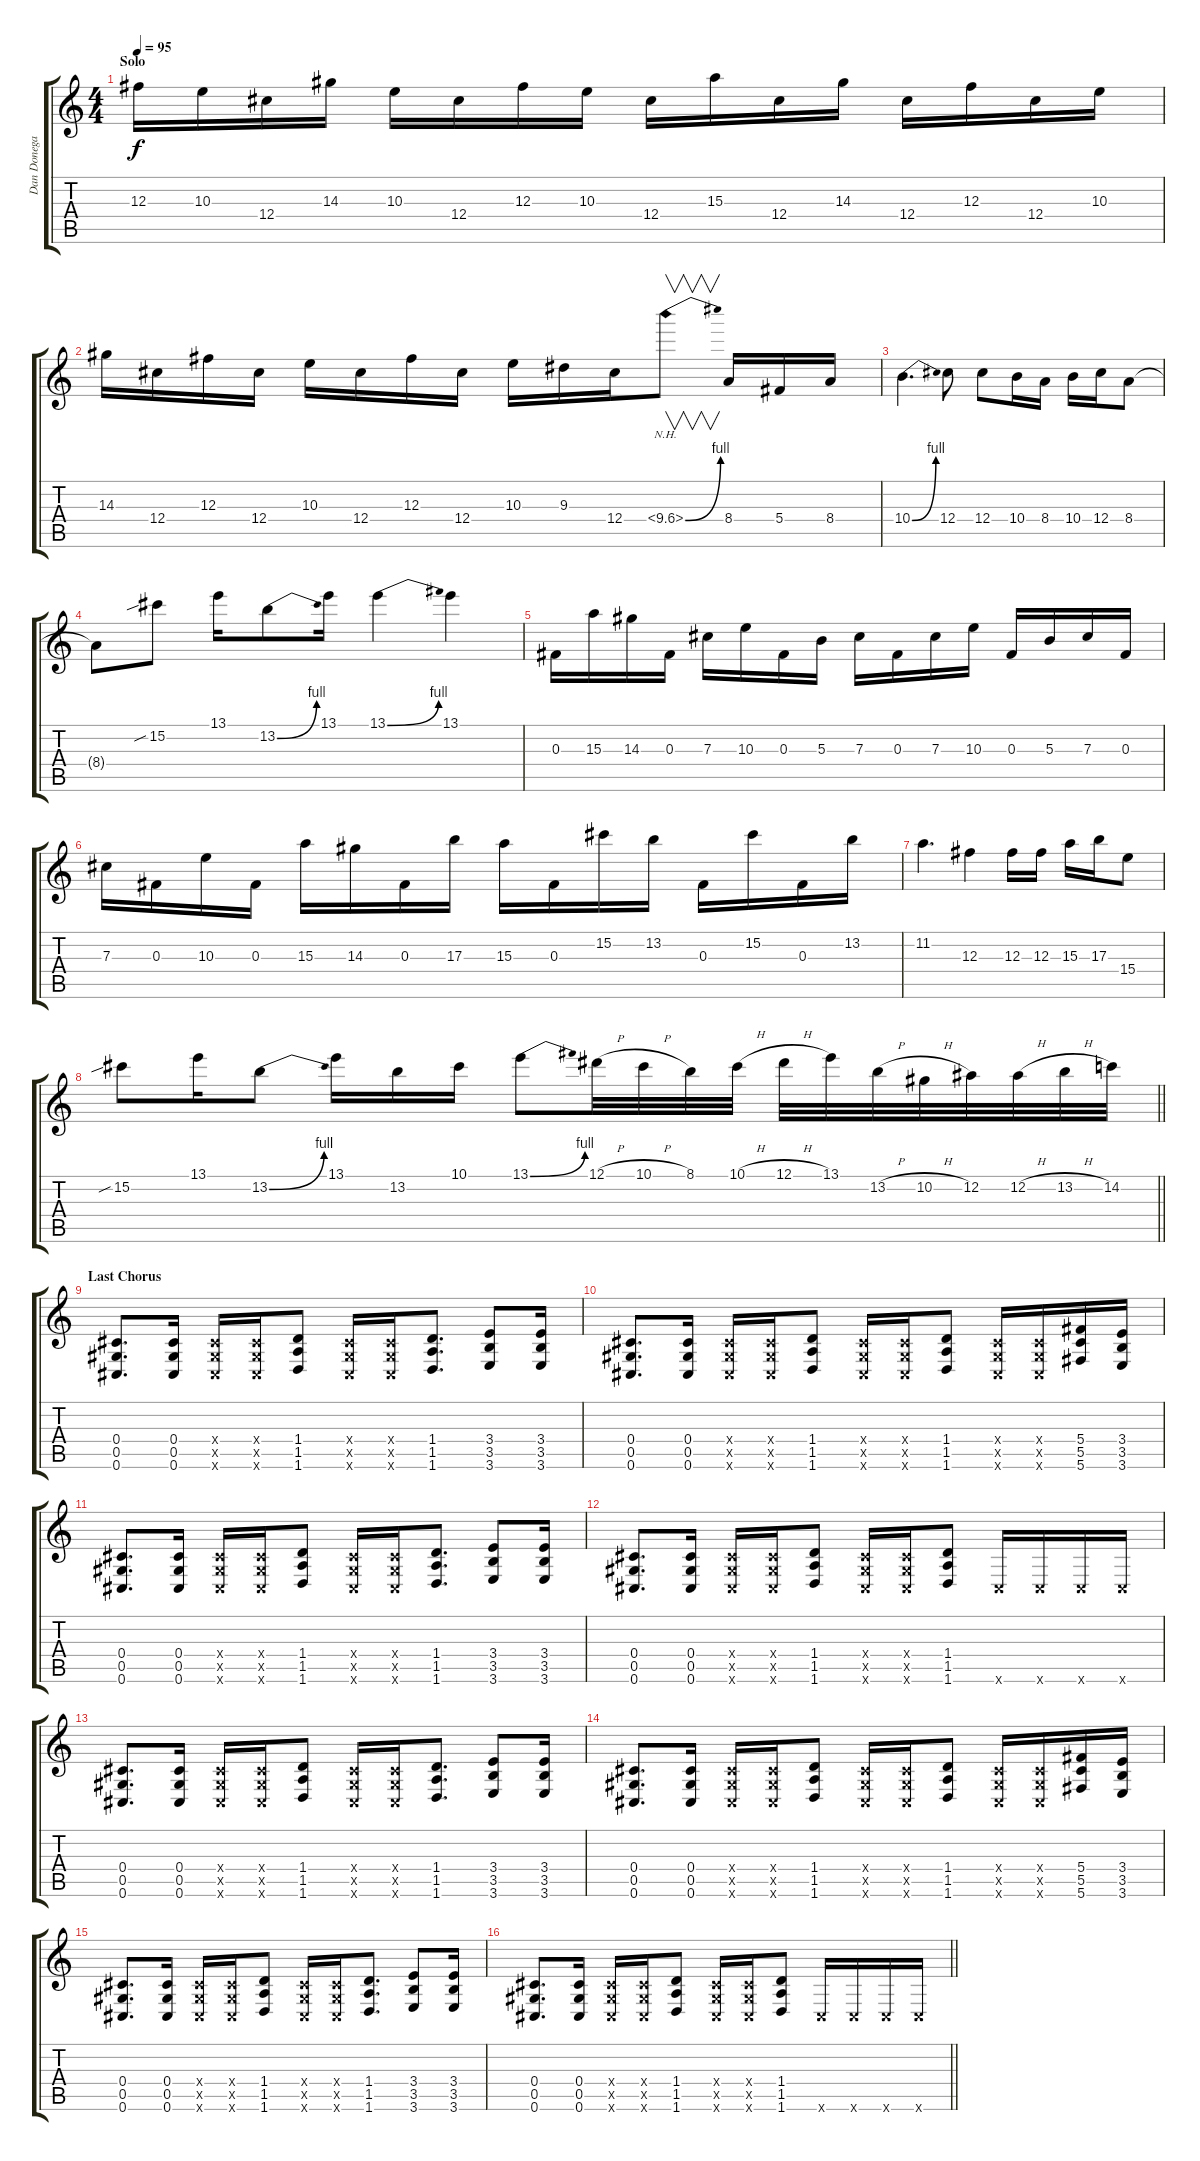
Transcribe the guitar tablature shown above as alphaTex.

\track ("Dan Donegan" "Dan Donega") {instrument distortionguitar}
\staff {score tabs}
\tuning (Eb4 Bb3 Gb3 Db3 Ab2 Db2) {hide}
\ts (4 4)
\section ("" "Solo")
\tempo 95
\clef g2
\ks c
12.3.16{dy f} 10.3.16 12.4.16 14.3.16 10.3.16 12.4.16 12.3.16 10.3.16 12.4.16 15.3.16 12.4.16 14.3.16 12.4.16 12.3.16 12.4.16 10.3.16 |
14.3.16 12.4.16 12.3.16 12.4.16 10.3.16 12.4.16 12.3.16 12.4.16 10.3.16 9.3.16 12.4.16 10.4{be (bend 0 0 60 4) nh}.8{v} 8.4.16 5.4.16 8.4.16 |
10.4{be (bend 0 0 60 4)}.4{d} 12.4.8 12.4.8 10.4.16 8.4.16 10.4.16 12.4.16 8.4.8 |
8.4{t}.8 15.2{sib}.8 13.1.16 13.2{be (bend 0 0 60 4)}.8 13.1.16 13.1{be (bend 0 0 60 4)}.4 13.1.4 |
0.3.16 15.3.16 14.3.16 0.3.16 7.3.16 10.3.16 0.3.16 5.3.16 7.3.16 0.3.16 7.3.16 10.3.16 0.3.16 5.3.16 7.3.16 0.3.16 |
7.3.16 0.3.16 10.3.16 0.3.16 15.3.16 14.3.16 0.3.16 17.3.16 15.3.16 0.3.16 15.2.16 13.2.16 0.3.16 15.2.16 0.3.16 13.2.16 |
11.2.4{d} 12.3.4 12.3.16 12.3.16 15.3.16 17.3.16 15.4.8 |
\barLineRight lightlight
15.2{sib}.8 13.1.16 13.2{be (bend 0 0 60 4)}.8 13.1.16 13.2.16 10.1.16 13.1{be (bend 0 0 60 4)}.8 12.1{h}.32 10.1{h}.32 8.1.32 10.1{h}.32 12.1{h}.32 13.1.32 13.2{h}.32 10.2{h}.32 12.2.32 12.2{h}.32 13.2{h}.32 14.2.32 |
\section ("" "Last Chorus")
(0.4 0.5 0.6).8{d} (0.4 0.5 0.6).16 (0.4{x} 0.5{x} 0.6{x}).16 (0.4{x} 0.5{x} 0.6{x}).16 (1.4 1.5 1.6).8 (0.4{x} 0.5{x} 0.6{x}).16 (0.4{x} 0.5{x} 0.6{x}).16 (1.4 1.5 1.6).8{d} (3.4 3.5 3.6).8 (3.4 3.5 3.6).16 |
(0.4 0.5 0.6).8{d} (0.4 0.5 0.6).16 (0.4{x} 0.5{x} 0.6{x}).16 (0.4{x} 0.5{x} 0.6{x}).16 (1.4 1.5 1.6).8 (0.4{x} 0.5{x} 0.6{x}).16 (0.4{x} 0.5{x} 0.6{x}).16 (1.4 1.5 1.6).8 (0.4{x} 0.5{x} 0.6{x}).16 (0.4{x} 0.5{x} 0.6{x}).16 (5.4 5.5 5.6).16 (3.4 3.5 3.6).16 |
(0.4 0.5 0.6).8{d} (0.4 0.5 0.6).16 (0.4{x} 0.5{x} 0.6{x}).16 (0.4{x} 0.5{x} 0.6{x}).16 (1.4 1.5 1.6).8 (0.4{x} 0.5{x} 0.6{x}).16 (0.4{x} 0.5{x} 0.6{x}).16 (1.4 1.5 1.6).8{d} (3.4 3.5 3.6).8 (3.4 3.5 3.6).16 |
(0.4 0.5 0.6).8{d} (0.4 0.5 0.6).16 (0.4{x} 0.5{x} 0.6{x}).16 (0.4{x} 0.5{x} 0.6{x}).16 (1.4 1.5 1.6).8 (0.4{x} 0.5{x} 0.6{x}).16 (0.4{x} 0.5{x} 0.6{x}).16 (1.4 1.5 1.6).8 0.6{x}.16 0.6{x}.16 0.6{x}.16 0.6{x}.16 |
(0.4 0.5 0.6).8{d} (0.4 0.5 0.6).16 (0.4{x} 0.5{x} 0.6{x}).16 (0.4{x} 0.5{x} 0.6{x}).16 (1.4 1.5 1.6).8 (0.4{x} 0.5{x} 0.6{x}).16 (0.4{x} 0.5{x} 0.6{x}).16 (1.4 1.5 1.6).8{d} (3.4 3.5 3.6).8 (3.4 3.5 3.6).16 |
(0.4 0.5 0.6).8{d} (0.4 0.5 0.6).16 (0.4{x} 0.5{x} 0.6{x}).16 (0.4{x} 0.5{x} 0.6{x}).16 (1.4 1.5 1.6).8 (0.4{x} 0.5{x} 0.6{x}).16 (0.4{x} 0.5{x} 0.6{x}).16 (1.4 1.5 1.6).8 (0.4{x} 0.5{x} 0.6{x}).16 (0.4{x} 0.5{x} 0.6{x}).16 (5.4 5.5 5.6).16 (3.4 3.5 3.6).16 |
(0.4 0.5 0.6).8{d} (0.4 0.5 0.6).16 (0.4{x} 0.5{x} 0.6{x}).16 (0.4{x} 0.5{x} 0.6{x}).16 (1.4 1.5 1.6).8 (0.4{x} 0.5{x} 0.6{x}).16 (0.4{x} 0.5{x} 0.6{x}).16 (1.4 1.5 1.6).8{d} (3.4 3.5 3.6).8 (3.4 3.5 3.6).16 |
\barLineRight lightlight
(0.4 0.5 0.6).8{d} (0.4 0.5 0.6).16 (0.4{x} 0.5{x} 0.6{x}).16 (0.4{x} 0.5{x} 0.6{x}).16 (1.4 1.5 1.6).8 (0.4{x} 0.5{x} 0.6{x}).16 (0.4{x} 0.5{x} 0.6{x}).16 (1.4 1.5 1.6).8 0.6{x}.16 0.6{x}.16 0.6{x}.16 0.6{x}.16
